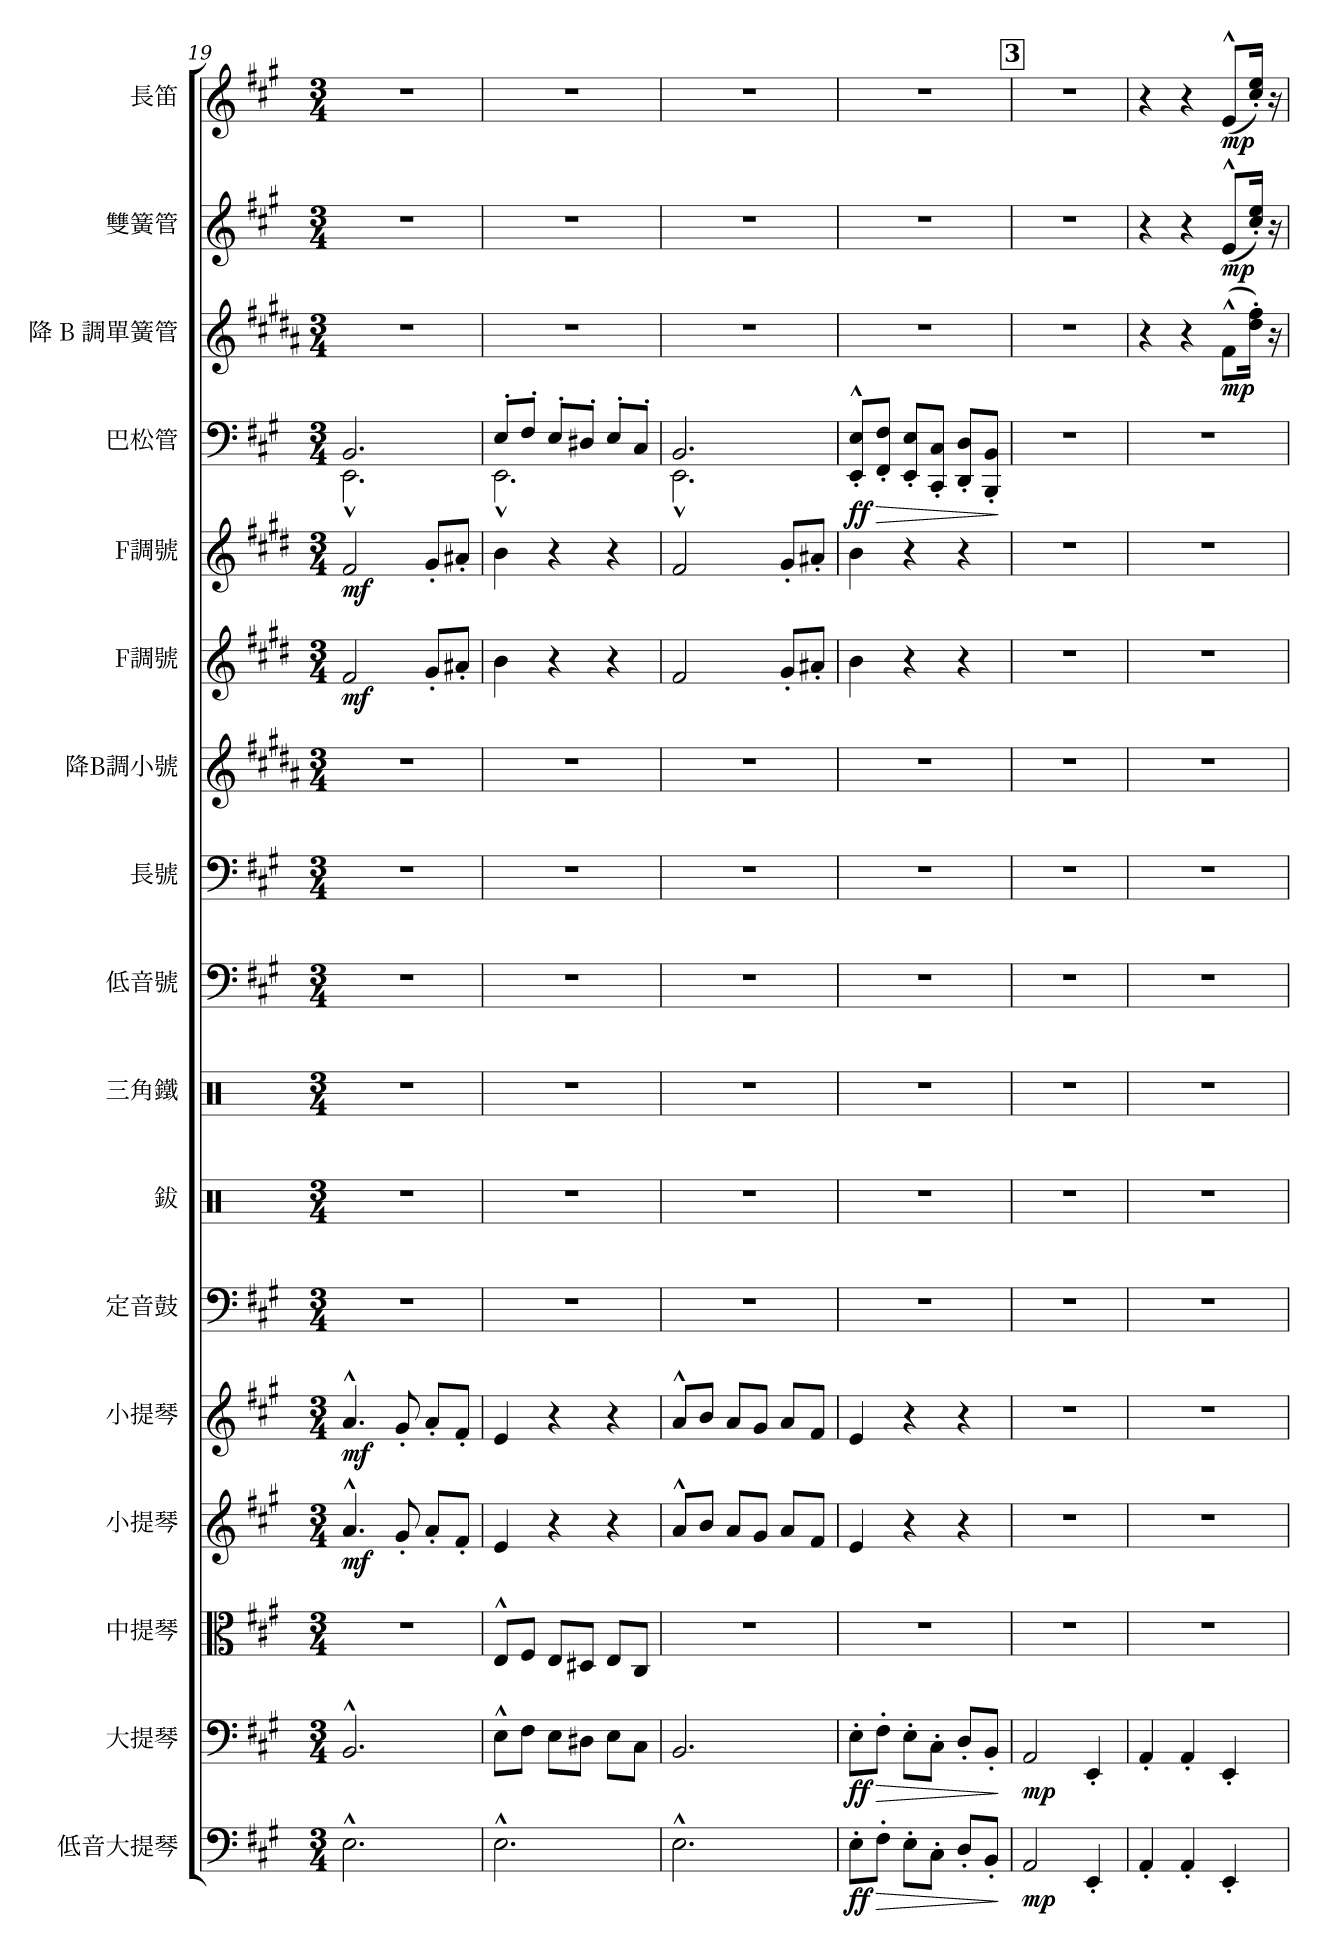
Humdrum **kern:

**kern	**dynam	**kern	**dynam	**kern	**kern	**dynam	**kern	**dynam	**kern	**kern	**kern	**kern	**kern	**kern	**kern	**dynam	**kern	**dynam	**kern	**dynam	**kern	**dynam	**kern	**dynam	**kern	**dynam
*part17	*part17	*part16	*part16	*part15	*part14	*part14	*part13	*part13	*part12	*part11	*part10	*part9	*part8	*part7	*part6	*part6	*part5	*part5	*part4	*part4	*part3	*part3	*part2	*part2	*part1	*part1
*staff17	*staff17	*staff16	*staff16	*staff15	*staff14	*staff14	*staff13	*staff13	*staff12	*staff11	*staff10	*staff9	*staff8	*staff7	*staff6	*staff6	*staff5	*staff5	*staff4	*staff4	*staff3	*staff3	*staff2	*staff2	*staff1	*staff1
*I"低音大提琴	*	*I"大提琴	*	*I"中提琴	*I"小提琴	*	*I"小提琴	*	*I"定音鼓	*I"鈸	*I"三角鐵	*I"低音號	*I"長號	*I"降B調小號	*I"F調號	*	*I"F調號	*	*I"巴松管	*	*I"降 B 調單簧管	*	*I"雙簧管	*	*I"長笛	*
!!LO:PB:g=z
*clefF4	*	*clefF4	*	*clefC3	*clefG2	*	*clefG2	*	*clefF4	*clefX	*clefX	*clefF4	*clefF4	*clefG2	*clefG2	*	*clefG2	*	*clefF4	*	*clefG2	*	*clefG2	*	*clefG2	*
*ITrd7c12	*	*	*	*	*	*	*	*	*	*	*	*	*	*ITrd1c2	*ITrd4c7	*	*ITrd4c7	*	*	*	*ITrd1c2	*	*	*	*	*
*k[f#c#g#]	*	*k[f#c#g#]	*	*k[f#c#g#]	*k[f#c#g#]	*	*k[f#c#g#]	*	*k[f#c#g#]	*k[]	*k[]	*k[f#c#g#]	*k[f#c#g#]	*k[f#c#g#]	*k[f#c#g#]	*	*k[f#c#g#]	*	*k[f#c#g#]	*	*k[f#c#g#]	*	*k[f#c#g#]	*	*k[f#c#g#]	*
*M3/4	*	*M3/4	*	*M3/4	*M3/4	*	*M3/4	*	*M3/4	*M3/4	*M3/4	*M3/4	*M3/4	*M3/4	*M3/4	*	*M3/4	*	*M3/4	*	*M3/4	*	*M3/4	*	*M3/4	*
=19	=19	=19	=19	=19	=19	=19	=19	=19	=19	=19	=19	=19	=19	=19	=19	=19	=19	=19	=19	=19	=19	=19	=19	=19	=19	=19
*	*	*	*	*	*	*	*	*	*	*	*	*	*	*	*	*	*	*	*^	*	*	*	*	*	*	*
!	!	!	!	!	!	!LO:DY:b	!	!LO:DY:b	!	!	!	!	!	!	!	!LO:DY:b	!	!LO:DY:b	!	!	!	!	!	!	!	!	!
2.EE^^\	.	2.BB^^/	.	2.r	4.a^^/	mf	4.a^^/	mf	2.r	2.r	2.r	2.r	2.r	2.r	2B/	mf	2B/	mf	2.BB/	2.EE^^\	.	2.r	.	2.r	.	2.r	.
.	.	.	.	.	8g#'/	.	8g#'/	.	.	.	.	.	.	.	.	.	.	.	.	.	.	.	.	.	.	.	.
.	.	.	.	.	8a'/L	.	8a'/L	.	.	.	.	.	.	.	8c#'/L	.	8c#'/L	.	.	.	.	.	.	.	.	.	.
.	.	.	.	.	8f#'/J	.	8f#'/J	.	.	.	.	.	.	.	8d#X'/J	.	8d#X'/J	.	.	.	.	.	.	.	.	.	.
=20	=20	=20	=20	=20	=20	=20	=20	=20	=20	=20	=20	=20	=20	=20	=20	=20	=20	=20	=20	=20	=20	=20	=20	=20	=20	=20	=20
2.EE^^\	.	8E^^\L	.	8E^^/L	4e/	.	4e/	.	2.r	2.r	2.r	2.r	2.r	2.r	4e\	.	4e\	.	8E'/L	2.EE^^\	.	2.r	.	2.r	.	2.r	.
.	.	8F#\J	.	8F#/J	.	.	.	.	.	.	.	.	.	.	.	.	.	.	8F#'/J	.	.	.	.	.	.	.	.
.	.	8E\L	.	8E/L	4r	.	4r	.	.	.	.	.	.	.	4r	.	4r	.	8E'/L	.	.	.	.	.	.	.	.
.	.	8D#X\J	.	8D#X/J	.	.	.	.	.	.	.	.	.	.	.	.	.	.	8D#X'/J	.	.	.	.	.	.	.	.
.	.	8E\L	.	8E/L	4r	.	4r	.	.	.	.	.	.	.	4r	.	4r	.	8E'/L	.	.	.	.	.	.	.	.
.	.	8C#\J	.	8C#/J	.	.	.	.	.	.	.	.	.	.	.	.	.	.	8C#'/J	.	.	.	.	.	.	.	.
=21	=21	=21	=21	=21	=21	=21	=21	=21	=21	=21	=21	=21	=21	=21	=21	=21	=21	=21	=21	=21	=21	=21	=21	=21	=21	=21	=21
2.EE^^\	.	2.BB/	.	2.r	8a^^/L	.	8a^^/L	.	2.r	2.r	2.r	2.r	2.r	2.r	2B/	.	2B/	.	2.BB/	2.EE^^\	.	2.r	.	2.r	.	2.r	.
.	.	.	.	.	8b/J	.	8b/J	.	.	.	.	.	.	.	.	.	.	.	.	.	.	.	.	.	.	.	.
.	.	.	.	.	8a/L	.	8a/L	.	.	.	.	.	.	.	.	.	.	.	.	.	.	.	.	.	.	.	.
.	.	.	.	.	8g#/J	.	8g#/J	.	.	.	.	.	.	.	.	.	.	.	.	.	.	.	.	.	.	.	.
.	.	.	.	.	8a/L	.	8a/L	.	.	.	.	.	.	.	8c#'/L	.	8c#'/L	.	.	.	.	.	.	.	.	.	.
.	.	.	.	.	8f#/J	.	8f#/J	.	.	.	.	.	.	.	8d#X'/J	.	8d#X'/J	.	.	.	.	.	.	.	.	.	.
*	*	*	*	*	*	*	*	*	*	*	*	*	*	*	*	*	*	*	*v	*v	*	*	*	*	*	*	*
=22	=22	=22	=22	=22	=22	=22	=22	=22	=22	=22	=22	=22	=22	=22	=22	=22	=22	=22	=22	=22	=22	=22	=22	=22	=22	=22
!	!LO:HP:b	!	!LO:HP:b	!	!	!	!	!	!	!	!	!	!	!	!	!	!	!	!	!LO:HP:b	!	!	!	!	!	!
!	!LO:DY:n=1:b	!	!LO:DY:n=1:b	!	!	!	!	!	!	!	!	!	!	!	!	!	!	!	!	!LO:DY:n=1:b	!	!	!	!	!	!
8EE'\L	> ff	8E'\L	> ff	2.r	4e/	.	4e/	.	2.r	2.r	2.r	2.r	2.r	2.r	4e\	.	4e\	.	8EE/'^^ 8E/'^^L	> ff	2.r	.	2.r	.	2.r	.
8FF#'\J	.	8F#'\J	.	.	.	.	.	.	.	.	.	.	.	.	.	.	.	.	8FF#/' 8F#/'J	.	.	.	.	.	.	.
8EE'\L	.	8E'\L	.	.	4r	.	4r	.	.	.	.	.	.	.	4r	.	4r	.	8EE/' 8E/'L	.	.	.	.	.	.	.
8CC#'\J	.	8C#'\J	.	.	.	.	.	.	.	.	.	.	.	.	.	.	.	.	8CC#/' 8C#/'J	.	.	.	.	.	.	.
8DD'/L	.	8D'/L	.	.	4r	.	4r	.	.	.	.	.	.	.	4r	.	4r	.	8DD/' 8D/'L	.	.	.	.	.	.	.
8BBB'/J	.	8BB'/J	.	.	.	.	.	.	.	.	.	.	.	.	.	.	.	.	8BBB/' 8BB/'J	.	.	.	.	.	.	.
.	]	.	]	.	.	.	.	.	.	.	.	.	.	.	.	.	.	.	.	]	.	.	.	.	.	.
!!LO:REH:place=s1:a:B:fs=14:t=3
=23	=23	=23	=23	=23	=23	=23	=23	=23	=23	=23	=23	=23	=23	=23	=23	=23	=23	=23	=23	=23	=23	=23	=23	=23	=23	=23
!	!LO:DY:b	!	!LO:DY:b	!	!	!	!	!	!	!	!	!	!	!	!	!	!	!	!	!	!	!	!	!	!	!
2AAA/	mp	2AA/	mp	2.r	2.r	.	2.r	.	2.r	2.r	2.r	2.r	2.r	2.r	2.r	.	2.r	.	2.r	.	2.r	.	2.r	.	2.r	.
4EEE'/	.	4EE'/	.	.	.	.	.	.	.	.	.	.	.	.	.	.	.	.	.	.	.	.	.	.	.	.
=24	=24	=24	=24	=24	=24	=24	=24	=24	=24	=24	=24	=24	=24	=24	=24	=24	=24	=24	=24	=24	=24	=24	=24	=24	=24	=24
4AAA'/	.	4AA'/	.	2.r	2.r	.	2.r	.	2.r	2.r	2.r	2.r	2.r	2.r	2.r	.	2.r	.	2.r	.	4r	.	4r	.	4r	.
4AAA'/	.	4AA'/	.	.	.	.	.	.	.	.	.	.	.	.	.	.	.	.	.	.	4r	.	4r	.	4r	.
!	!	!	!	!	!	!	!	!	!	!	!	!	!	!	!	!	!	!	!	!	!	!LO:DY:b	!	!LO:DY:b	!	!LO:DY:b
4EEE'/	.	4EE'/	.	.	.	.	.	.	.	.	.	.	.	.	.	.	.	.	.	.	(>8e^^\L	mp	(<8e^^/L	mp	(<8e^^/L	mp
.	.	.	.	.	.	.	.	.	.	.	.	.	.	.	.	.	.	.	.	.	16cc#\' 16ee\'Jk)	.	16cc#/' 16ee/'Jk)	.	16cc#/' 16ee/'Jk)	.
.	.	.	.	.	.	.	.	.	.	.	.	.	.	.	.	.	.	.	.	.	16r	.	16r	.	16r	.
=	=	=	=	=	=	=	=	=	=	=	=	=	=	=	=	=	=	=	=	=	=	=	=	=	=	=
*-	*-	*-	*-	*-	*-	*-	*-	*-	*-	*-	*-	*-	*-	*-	*-	*-	*-	*-	*-	*-	*-	*-	*-	*-	*-	*-
